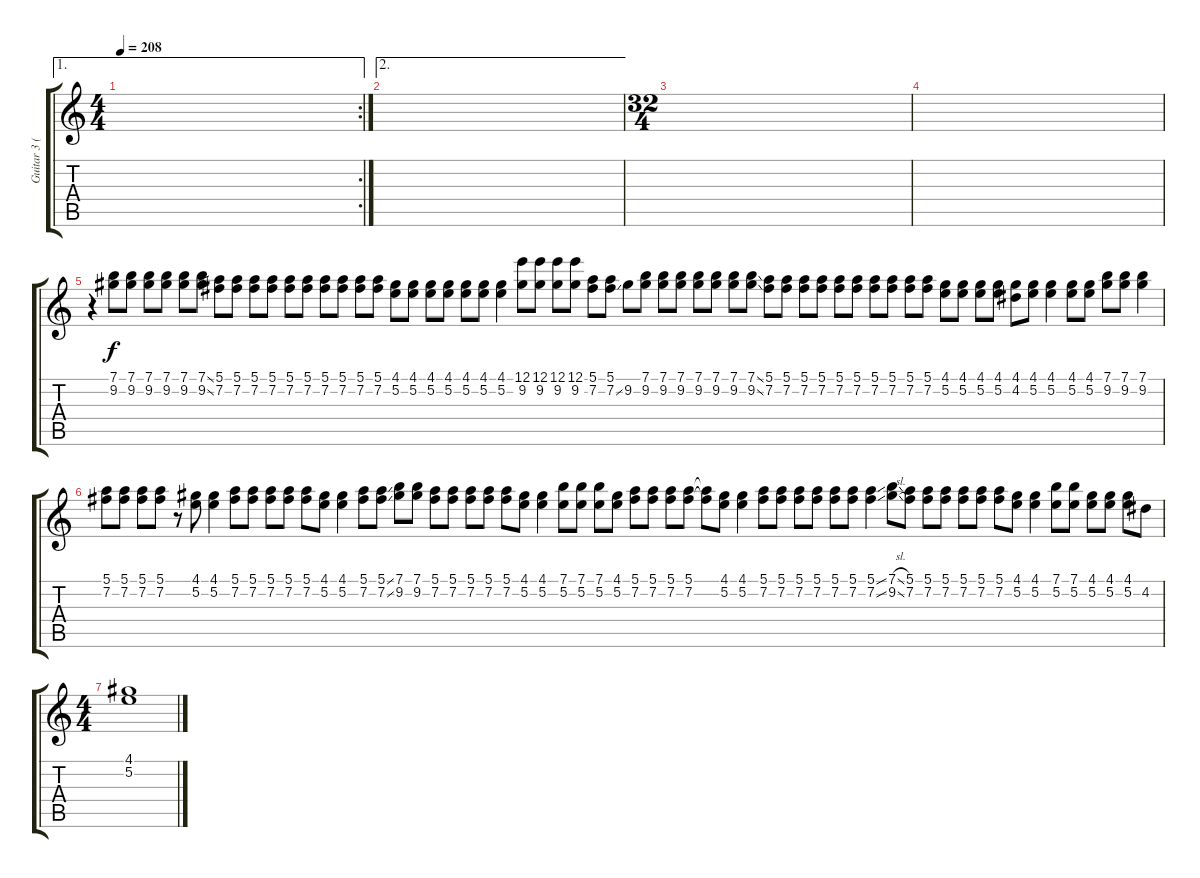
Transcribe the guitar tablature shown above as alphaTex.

\track ("Guitar 3 (Capo IV)" "Guitar 3 (") {instrument overdrivenguitar}
\staff {score tabs}
\tuning (E4 B3 G3 D3 A2 E2) {hide}
\ae 1
\rc 2
\ts (4 4)
\tempo 208
\clef g2
\ks c
|
\ae 2
|
\ts (32 4)
|
|
r.4 (7.1 9.2).8 (7.1 9.2).8 (7.1 9.2).8 (7.1 9.2).8 (7.1 9.2).8 (7.1{ss} 9.2{ss}).8 (5.1 7.2).8 (5.1 7.2).8 (5.1 7.2).8 (5.1 7.2).8 (5.1 7.2).8 (5.1 7.2).8 (5.1 7.2).8 (5.1 7.2).8 (5.1 7.2).8 (5.1 7.2).8 (4.1 5.2).8 (4.1 5.2).8 (4.1 5.2).8 (4.1 5.2).8 (4.1 5.2).8 (4.1 5.2).8 (4.1 5.2).4 (12.1 9.2).8 (12.1 9.2).8 (12.1 9.2).8 (12.1 9.2).8 (5.1 7.2).8 (5.1 7.2{ss}).8 9.2.8 (7.1 9.2).8 (7.1 9.2).8 (7.1 9.2).8 (7.1 9.2).8 (7.1 9.2).8 (7.1 9.2).8 (7.1{ss} 9.2{ss}).8 (5.1 7.2).8 (5.1 7.2).8 (5.1 7.2).8 (5.1 7.2).8 (5.1 7.2).8 (5.1 7.2).8 (5.1 7.2).8 (5.1 7.2).8 (5.1 7.2).8 (5.1 7.2).8 (4.1 5.2).8 (4.1 5.2).8 (4.1 5.2).8 (4.1 5.2).8 (4.1 4.2).8 (4.1 5.2).8 (4.1 5.2).4 (4.1 5.2).8 (4.1 5.2).8 (7.1 9.2).8 (7.1 9.2).8 (7.1 9.2).4 |
(5.1 7.2).8 (5.1 7.2).8 (5.1 7.2).8 (5.1 7.2).8 r.8 (4.1 5.2).8 (4.1 5.2).4 (5.1 7.2).8 (5.1 7.2).8 (5.1 7.2).8 (5.1 7.2).8 (5.1 7.2).8 (4.1 5.2).8 (4.1 5.2).4 (5.1 7.2).8 (5.1{ss} 7.2{ss}).8 (7.1 9.2).8 (7.1 9.2).8 (5.1 7.2).8 (5.1 7.2).8 (5.1 7.2).8 (5.1 7.2).8 (5.1 7.2).8 (4.1 5.2).8 (4.1 5.2).4 (7.1 5.2).8 (7.1 5.2).8 (7.1 5.2).8 (4.1 5.2).8 (5.1 7.2).8 (5.1 7.2).8 (5.1 7.2).8 (5.1 7.2).8 (5.1{t} 7.2{t}).8 (4.1 5.2).8 (4.1 5.2).4 (5.1 7.2).8 (5.1 7.2).8 (5.1 7.2).8 (5.1 7.2).8 (5.1 7.2).8 (5.1 7.2).8 (5.1{ss} 7.2{ss}).4 (7.1{sl} 9.2{sl}).8 (5.1 7.2).8 (5.1 7.2).8 (5.1 7.2).8 (5.1 7.2).8 (5.1 7.2).8 (5.1 7.2).8 (4.1 5.2).8 (4.1 5.2).4 (7.1 5.2).8 (7.1 5.2).8 (4.1 5.2).8 (4.1 5.2).8 (4.1 5.2).8 4.2.8 |
\ts (4 4)
(4.1 5.2).1
